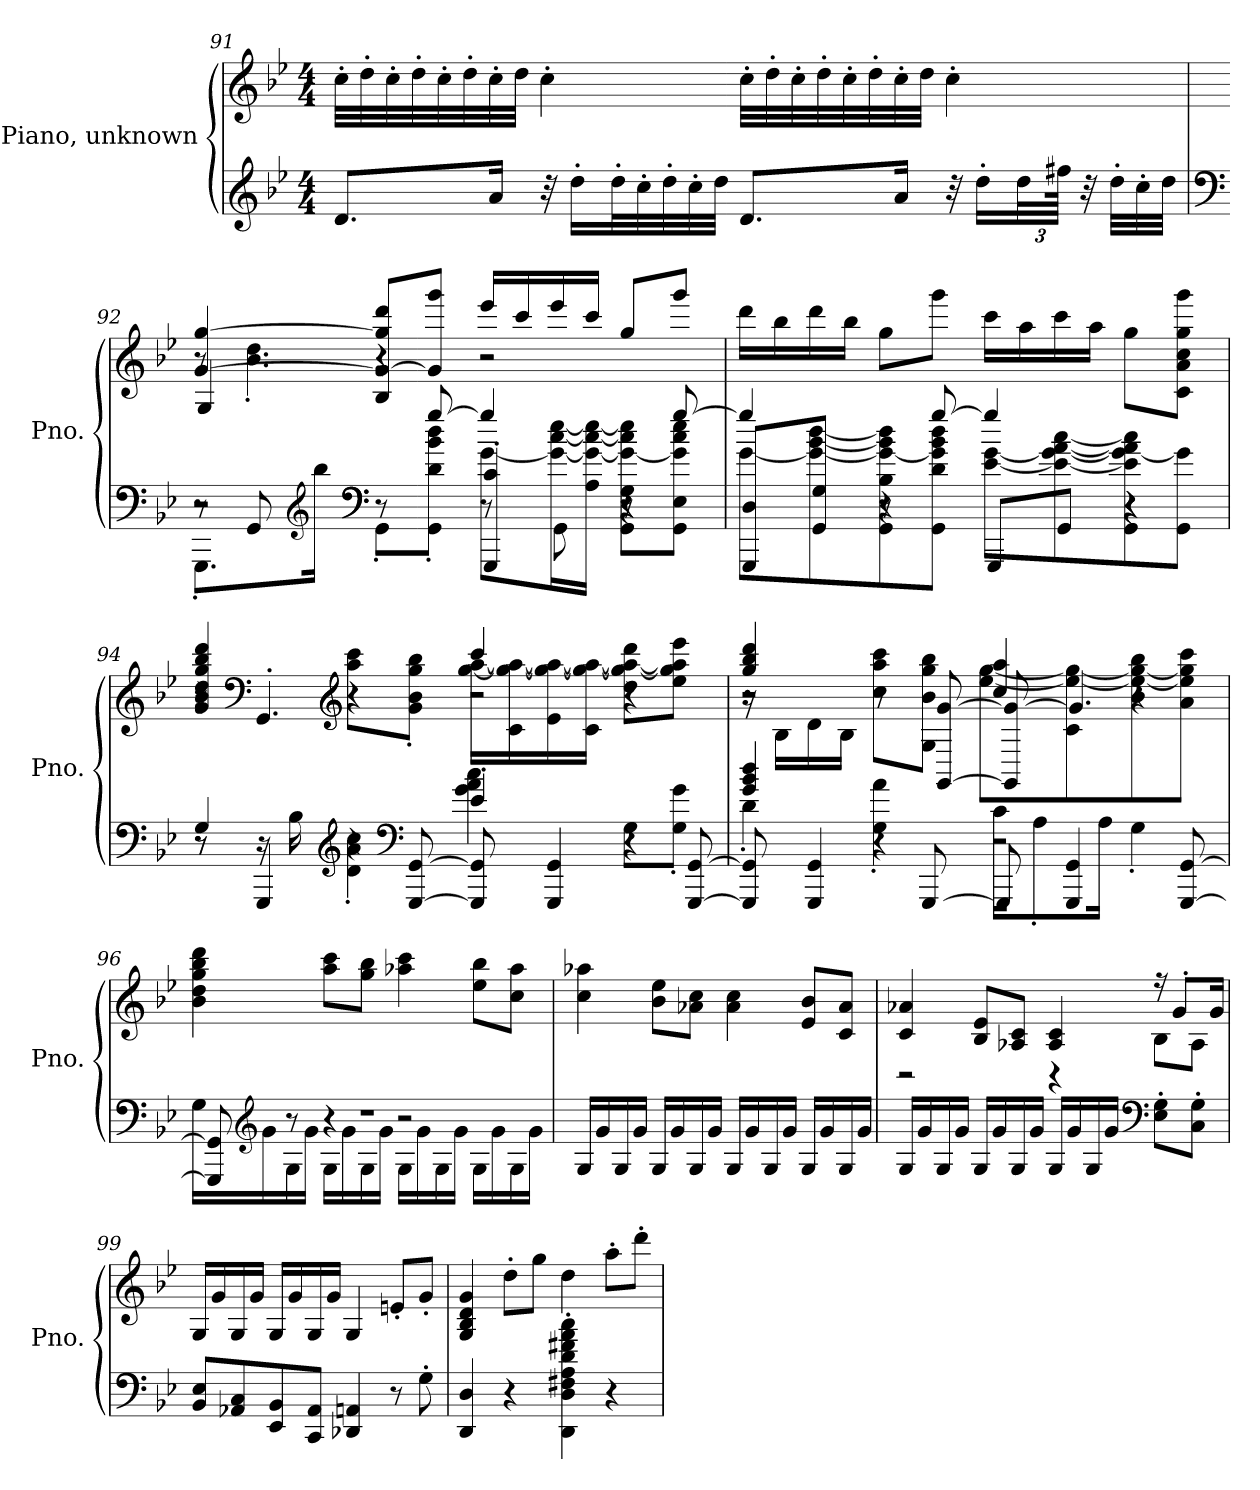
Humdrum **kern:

**kern	**kern
*part1	*part1
*staff2	*staff1
*I"Piano, unknown	*
*I'Pno.	*
!!LO:LB:g=z
*clefG2	*clefG2
*k[b-e-]	*k[b-e-]
*M4/4	*M4/4
=91	=91
8.d/L	32cc'\LLL
.	32dd'\
.	32cc'\
.	32dd'\
.	32cc'\
.	32dd'\
16a/Jk	32cc'\
.	32dd\JJJ
32r	4cc'\
16dd'\LL	.
32dd'\L	.
32cc'\	.
32dd'\	.
32cc'\	.
32dd\JJJ	.
8.d/L	32cc'\LLL
.	32dd'\
.	32cc'\
.	32dd'\
.	32cc'\
.	32dd'\
16a/Jk	32cc'\
.	32dd\JJJ
32r	4cc'\
16dd'\LL	.
*Xbrackettup	*
48dd\L	.
96ff#X\JJJk	.
32r	.
32dd'\LLL	.
32cc'\	.
32dd\JJJ	.
!!LO:PB:g=z
=92	=92
*clefF4	*
*^	*^
*	*^	*	*^
*	*	*^	*	*	*
8r	8.GGG'\L	2r	2r	[4g/ [4gg/	8r	4G/
8GG/	.	.	.	.	4.b-\' 4.dd\'	.
*clefG2	*	*	*	*	*	*
.	16bb-\Jk	.	.	.	.	.
*clefF4	*	*	*	*	*	*
8r	8GG'\L	.	.	8B-/ 8g/_ 8gg/] 8ddd/L	.	4r
[8gg/	8GG\' 8d\' 8b-\' 8dd\'J	.	.	8g/] 8ggg/J	.	.
4gg/]	[8g\L	4GGG/' 4c/'	8r	16eee-/LL	2r	2r
.	.	.	.	16ccc/	.	.
.	16g\_ [16cc\ [16ee-\L	.	8GG\	16eee-/	.	.
.	16A\ 16g\_ 16cc\_ 16ee-\_JJ	.	.	16ccc/JJ	.	.
8r	8GG\ 8G\ 8g\_ 8cc\] 8ee-\]L	4r	4r	8gg/L	.	.
[8gg/	8GG\ 8E-\ 8g\] 8cc\ 8ee-\J	.	.	8ggg/J	.	.
*	*	*v	*v	*	*	*
*	*	*	*v	*v	*v
=93	=93	=93	=93
4gg/]	[8g\L	8GGG/ 8D/L	16ddd\LL
.	.	.	16bb-\
.	8g\_ [8b-\ [8dd\	8GG/ 8G/J	16ddd\
.	.	.	16bb-\JJ
8r	8GG\ 8B-\ 8g\_ 8b-\] 8dd\]	4r	8gg\L
[8gg/	8GG\ 8d\ 8g\] 8b-\ 8dd\J	.	8ggg\J
4gg/]	[8e-\ [8g\L	8GGG/L	16ccc\LL
.	.	.	16aa\
.	8e-\_ 8g\_ [8a\ [8cc\	8GG/J	16ccc\
.	.	.	16aa\JJ
4r	8GG\ 8e-\] 8g\_ 8a\] 8cc\]	4r	8gg\L
.	8GG\ 8g\]J	.	8c\ 8a\ 8cc\ 8gg\ 8ggg\J
!!LO:LB:g=z
=94	=94	=94	=94
*	*	*	*^
*	*	*	*	*^
4G/	8r	8r	4g/ 4b-/ 4dd/ 4gg/ 4bb-/ 4ddd/	4r	8r
*	*	*	*clefF4	*	*
.	16r	4GGG/	.	.	4.GG'/
.	16B-\	.	.	.	.
*clefG2	*	*	*clefG2	*	*
4r	4d\' 4a\' 4cc\'	.	4r	8aa\ 8ccc\L	.
*clefF4	*	*	*	*	*
.	.	[8GGG/ [8GG/	.	8g\' 8b-\' 8gg\' 8bb-\'J	.
4e-'/	4g\ 4a\ 4cc\	8GGG/] 8GG/]	4ccc/	[16gg\ [16aa\LL	2r
.	.	.	.	16c\ 16gg\_ 16aa\_	.
.	.	4GGG/ 4GG/	.	16e-\ 16gg\_ 16aa\_	.
.	.	.	.	16c\ 16gg\_ 16aa\_JJ	.
4r	8G\L	.	4r	8dd\ 8gg\_ 8aa\_ 8ddd\L	.
.	8G\' 8g\'J	[8GGG/ [8GG/	.	8ee-\ 8gg\] 8aa\] 8eee-\J	.
=95	=95	=95	=95	=95	=95
4g/ 4b-/ 4dd/	4d'\	8GGG/] 8GG/]	2r	16r	4gg/ 4bb-/ 4ddd/
.	.	.	.	16B-\LL	.
.	.	4GGG/ 4GG/	.	16d\	.
.	.	.	.	16B-\JJ	.
4r	4G\' 4a\'	.	.	8cc\ 8aa\ 8ccc\L	8r
.	.	[8GGG/	.	8G\ 8b-\ 8gg\ 8bb-\J	[8GG/ [8g/
2r	16c\KL	8GGG/]	4cc/ 4aa/	[8ee-\ [8gg\L	8GG/] 8g/_
.	8A'\	.	.	.	.
.	.	4GGG/ 4GG/	.	8c\ 8ee-\_ 8gg\_	4.g/]
.	16A\Jk	.	.	.	.
.	4G'\	.	4r	8b-\ 8ee-\_ 8gg\_ 8bb-\	.
.	.	[8GGG/ [8GG/	.	8a\ 8ee-\] 8gg\] 8ccc\J	.
*	*	*	*v	*v	*v
!!LO:LB:g=z
=96	=96	=96	=96
1r	16G\LL	8GGG/] 8GG/]	4b-\ 4dd\ 4gg\ 4bb-\ 4ddd\
*clefG2	*	*	*
.	16g\	.	.
.	16G\	8r	.
.	16g\JJ	.	.
.	16G\LL	4r	8aa\ 8ccc\L
.	16g\	.	.
.	16G\	.	8gg\ 8bb-\J
.	16g\JJ	.	.
.	16G\LL	2r	4aa-X\ 4ccc\
.	16g\	.	.
.	16G\	.	.
.	16g\JJ	.	.
.	16G\LL	.	8ee-\ 8bb-\L
.	16g\	.	.
.	16G\	.	8cc\ 8aa-\J
.	16g\JJ	.	.
*v	*v	*v	*
=97	=97
16G/LL	4cc\ 4aa-X\
16g/	.
16G/	.
16g/JJ	.
16G/LL	8b-\ 8ee-\L
16g/	.
16G/	8a-X\ 8cc\J
16g/JJ	.
16G/LL	4a-\ 4cc\
16g/	.
16G/	.
16g/JJ	.
16G/LL	8e-/ 8b-/L
16g/	.
16G/	8c/ 8a-/J
16g/JJ	.
!!LO:LB:g=z
=98	=98
*	*^
16G/LL	4c/ 4a-X/	2r
16g/	.	.
16G/	.	.
16g/JJ	.	.
16G/LL	8B-/ 8e-/L	.
16g/	.	.
16G/	8A-X/ 8c/J	.
16g/JJ	.	.
16G/LL	4A-/ 4c/	4r
16g/	.	.
16G/	.	.
16g/JJ	.	.
*clefF4	*	*
8E-\' 8G\'L	16r	8B-\L
.	8g'/L	.
8C\' 8G\'J	.	8A-\J
.	16g/Jk	.
*	*v	*v
=99	=99
8BB-/ 8E-/L	16G/LL
.	16g/
8AA-X/ 8C/	16G/
.	16g/JJ
8EE-/ 8BB-/	16G/LL
.	16g/
8CC/ 8AA-/J	16G/
.	16g/JJ
4DD-X/ 4AAn/	4G/
8r	8en'/L
8G'\	8g'/J
=100	=100
4DD/ 4D/	4G/ 4B-/ 4d/ 4g/
4r	8dd'\L
.	8gg\J
4DD\' 4D\' 4F#X\' 4A\' 4d\' 4f#X\' 4a\' 4cc\'	4dd\
4r	8aa'\L
.	8ddd'\J
=	=
*-	*-
